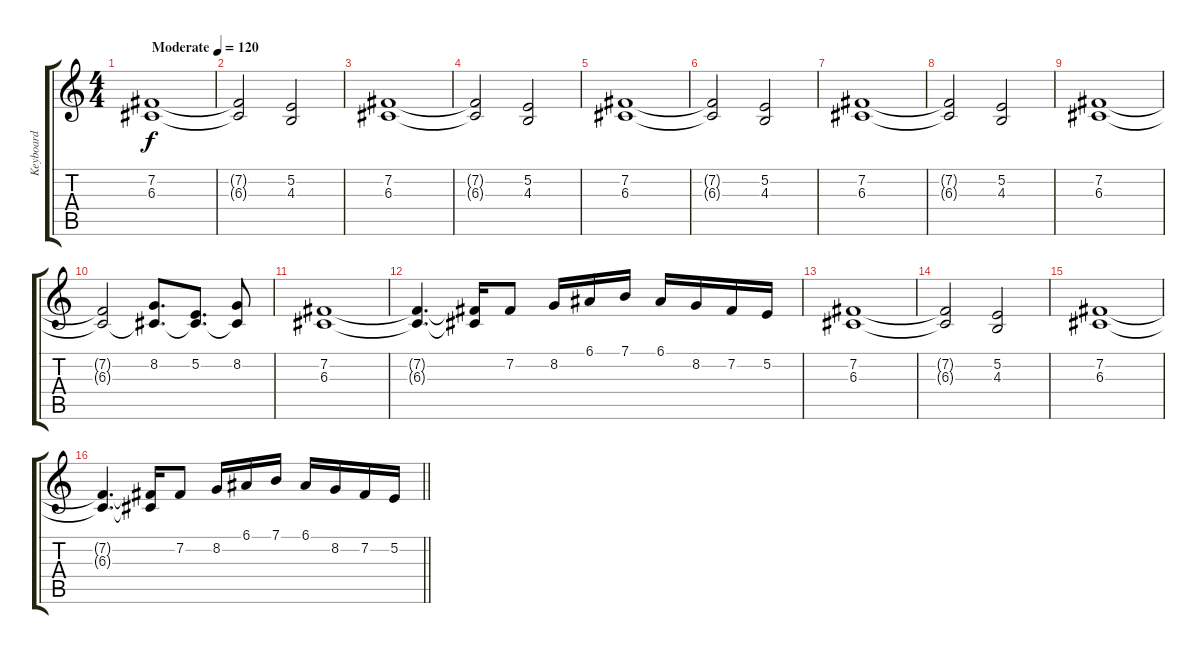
\track ("Keyboard" "Keyboard") {instrument synthstrings1}
\staff {score tabs}
\tuning (E4 B3 G3 D3 A2 E2) {hide}
\ts (4 4)
\tempo (120 "Moderate")
\clef g2
\ks c
(7.2 6.3).1{dy f instrument synthstrings1} |
(7.2{t} 6.3{t}).2 (5.2 4.3).2 |
(7.2 6.3).1 |
(7.2{t} 6.3{t}).2 (5.2 4.3).2 |
(7.2 6.3).1 |
(7.2{t} 6.3{t}).2 (5.2 4.3).2 |
(7.2 6.3).1 |
(7.2{t} 6.3{t}).2 (5.2 4.3).2 |
(7.2 6.3).1 |
(7.2{t} 6.3{t}).2 (8.2 6.3{t}).8{d} (5.2 6.3{t}).8{d} (8.2 6.3{t}).8 |
(7.2 6.3).1 |
(7.2{t} 6.3{t}).4{d} (7.2{t} 6.3{t}).16 7.2.8 8.2.16 6.1.16 7.1.16 6.1.16 8.2.16 7.2.16 5.2.16 |
(7.2 6.3).1 |
(7.2{t} 6.3{t}).2 (5.2 4.3).2 |
(7.2 6.3).1 |
\barLineRight lightlight
(7.2{t} 6.3{t}).4{d} (7.2{t} 6.3{t}).16 7.2.8 8.2.16 6.1.16 7.1.16 6.1.16 8.2.16 7.2.16 5.2.16
